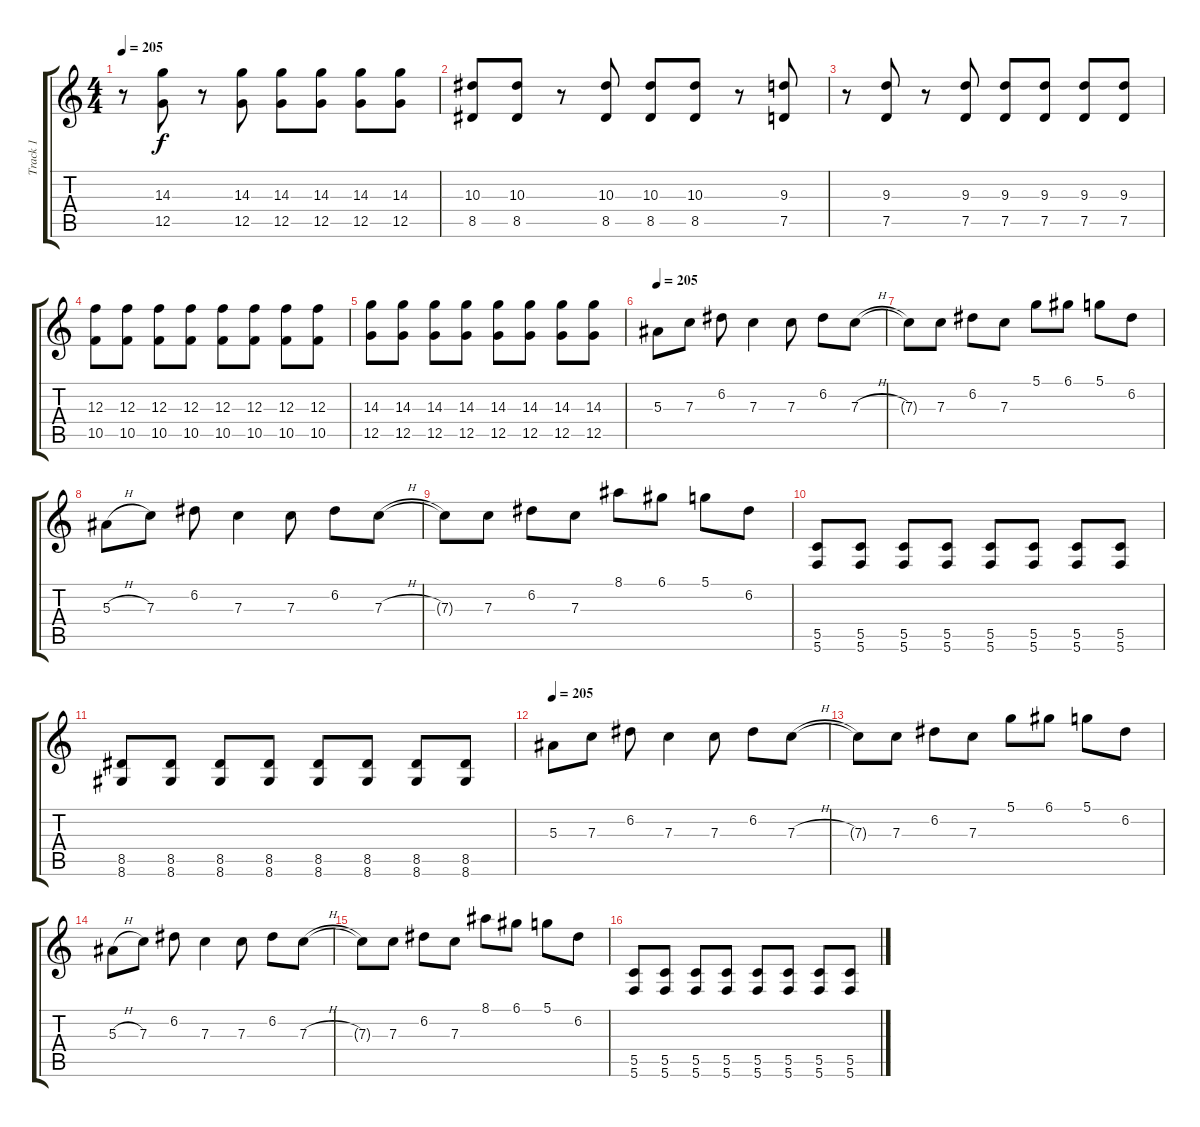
\track ("Track 1" "Track 1") {instrument distortionguitar}
\staff {score tabs}
\tuning (D4 A3 F3 C3 G2 C2) {hide}
\ts (4 4)
\tempo 205
\clef g2
\ks c
r.8{dy f} (14.3 12.5).8 r.8 (14.3 12.5).8 (14.3 12.5).8 (14.3 12.5).8 (14.3 12.5).8 (14.3 12.5).8 |
(10.3 8.5).8 (10.3 8.5).8 r.8 (10.3 8.5).8 (10.3 8.5).8 (10.3 8.5).8 r.8 (9.3 7.5).8 |
r.8 (9.3 7.5).8 r.8 (9.3 7.5).8 (9.3 7.5).8 (9.3 7.5).8 (9.3 7.5).8 (9.3 7.5).8 |
(12.3 10.5).8 (12.3 10.5).8 (12.3 10.5).8 (12.3 10.5).8 (12.3 10.5).8 (12.3 10.5).8 (12.3 10.5).8 (12.3 10.5).8 |
(14.3 12.5).8 (14.3 12.5).8 (14.3 12.5).8 (14.3 12.5).8 (14.3 12.5).8 (14.3 12.5).8 (14.3 12.5).8 (14.3 12.5).8 |
\tempo 205
5.3.8 7.3.8 6.2.8 7.3.4 7.3.8 6.2.8 7.3{h}.8 |
7.3{t}.8 7.3.8 6.2.8 7.3.8 5.1.8 6.1.8 5.1.8 6.2.8 |
5.3{h}.8 7.3.8 6.2.8 7.3.4 7.3.8 6.2.8 7.3{h}.8 |
7.3{t}.8 7.3.8 6.2.8 7.3.8 8.1.8 6.1.8 5.1.8 6.2.8 |
(5.5 5.6).8 (5.5 5.6).8 (5.5 5.6).8 (5.5 5.6).8 (5.5 5.6).8 (5.5 5.6).8 (5.5 5.6).8 (5.5 5.6).8 |
(8.5 8.6).8 (8.5 8.6).8 (8.5 8.6).8 (8.5 8.6).8 (8.5 8.6).8 (8.5 8.6).8 (8.5 8.6).8 (8.5 8.6).8 |
\tempo 205
5.3.8 7.3.8 6.2.8 7.3.4 7.3.8 6.2.8 7.3{h}.8 |
7.3{t}.8 7.3.8 6.2.8 7.3.8 5.1.8 6.1.8 5.1.8 6.2.8 |
5.3{h}.8 7.3.8 6.2.8 7.3.4 7.3.8 6.2.8 7.3{h}.8 |
7.3{t}.8 7.3.8 6.2.8 7.3.8 8.1.8 6.1.8 5.1.8 6.2.8 |
(5.5 5.6).8 (5.5 5.6).8 (5.5 5.6).8 (5.5 5.6).8 (5.5 5.6).8 (5.5 5.6).8 (5.5 5.6).8 (5.5 5.6).8
